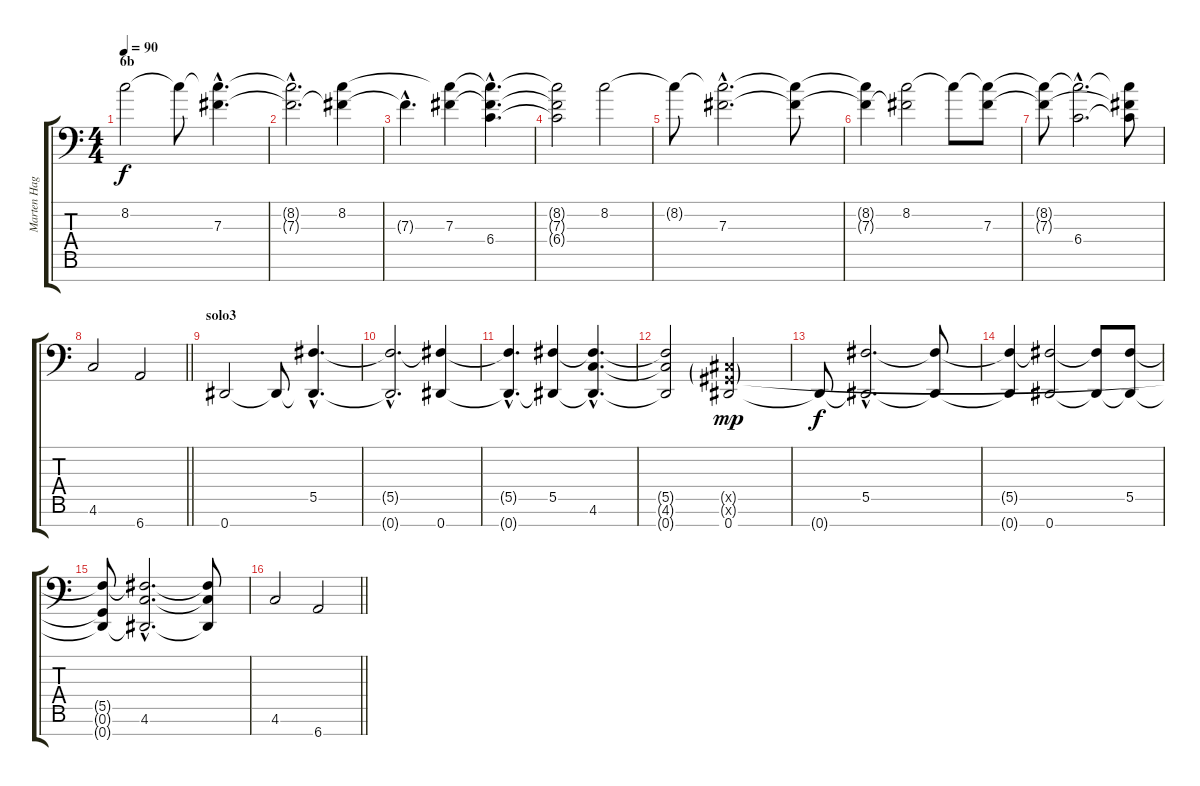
\track ("Marten Hagström" "Marten Hag") {instrument distortionguitar}
\staff {score tabs}
\tuning (Ab3 E3 B2 Gb2 Db2 Ab1 Eb1) {hide}
\ts (4 4)
\section ("" "6b")
\tempo 90
\clef f4
\ks c
8.2.2{dy f} 8.2{t}.8 (8.2{hac t} 7.3{hac}).4{d} |
(8.2{hac t} 7.3{hac t}).2{d} (8.2 7.3{t}).4 |
7.3{hac t}.4{d} (8.2{t} 7.3).4 (8.2{hac t} 7.3{hac t} 6.4{hac}).4{d} |
(8.2{t} 7.3{t} 6.4{t}).2 8.2.2 |
8.2{t}.8 (8.2{hac t} 7.3{hac}).2{d} (8.2{t} 7.3{t}).8 |
(8.2{t} 7.3{t}).4 (8.2 7.3{t}).2 8.2{t}.8 (8.2{t} 7.3).8 |
(8.2{t} 7.3{t}).8 (8.2{hac t} 6.4{hac}).2{d} (8.2{t} 7.3{t} 6.4{t}).8 |
\barLineRight lightlight
4.6.2 6.7.2 |
\section ("" "solo3")
0.7.2 0.7{t}.8 (5.5{hac} 0.7{hac t}).4{d} |
(5.5{hac t} 0.7{hac t}).2{d} (5.5{t} 0.7).4 |
(5.5{hac t} 0.7{hac t}).4{d} (5.5 0.7{t}).4 (5.5{hac t} 4.6{hac} 0.7{hac t}).4{d} |
(5.5{t} 4.6{t} 0.7{t}).2 (0.5{g x} 0.6{g x} 0.7).2{dy mp} |
0.7{t}.8{dy f} (5.5{hac} 0.7{hac t}).2{d} (5.5{t} 0.7{t}).8 |
(5.5{t} 0.7{t}).4 (5.5{t} 0.7).2 (5.5{t} 0.7{t}).8 (5.5 0.7{t}).8 |
(5.5{t} 0.6{t} 0.7{t}).8 (5.5{hac t} 4.6{hac} 0.7{hac t}).2{d} (5.5{t} 4.6{t} 0.7{t}).8 |
\barLineRight lightlight
4.6.2 6.7.2
